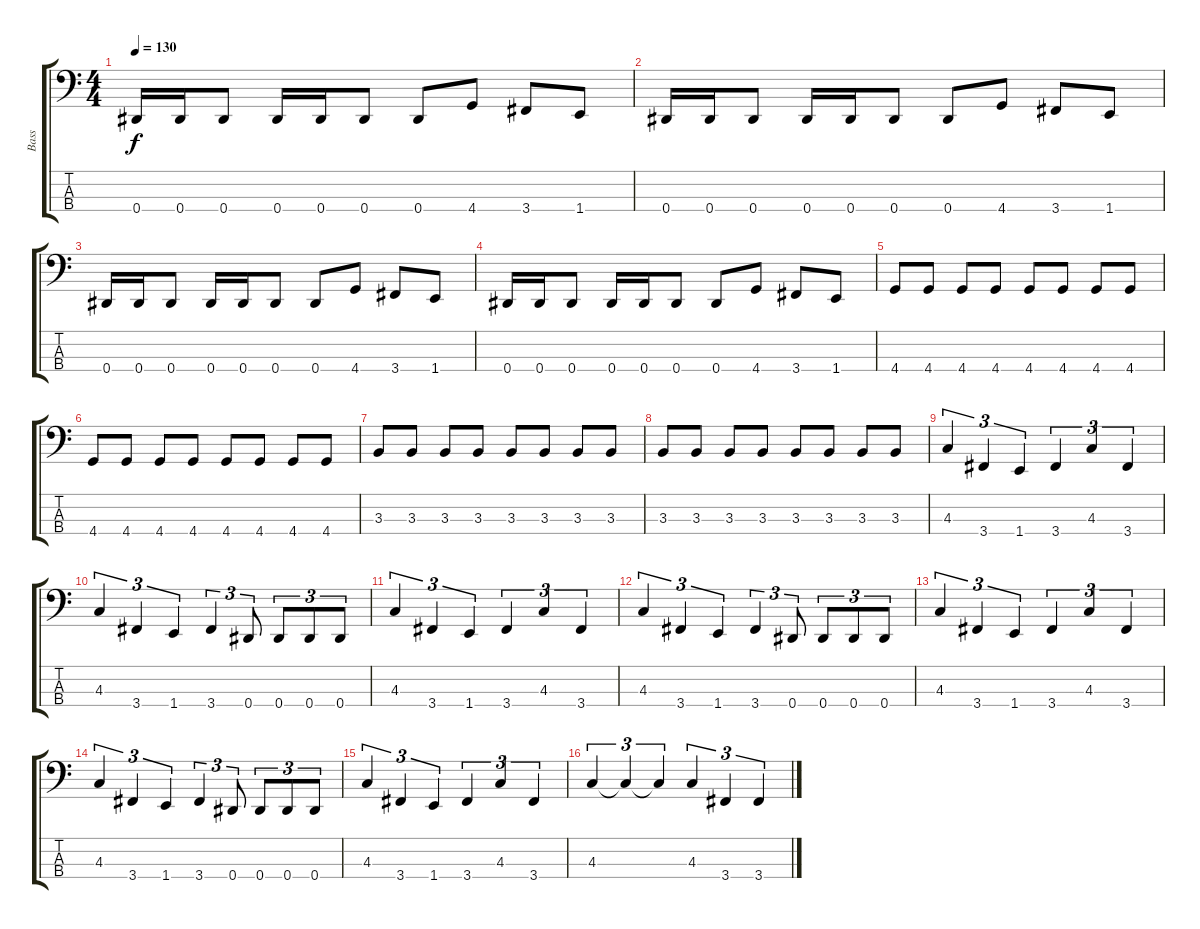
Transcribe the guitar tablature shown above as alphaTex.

\track ("Bass" "Bass") {instrument electricbasspick}
\staff {score tabs}
\tuning (Gb2 Db2 Ab1 Eb1) {hide}
\ts (4 4)
\tempo 130
\clef f4
\ks c
0.4.16{dy f} 0.4.16 0.4.8 0.4.16 0.4.16 0.4.8 0.4.8 4.4.8 3.4.8 1.4.8 |
0.4.16 0.4.16 0.4.8 0.4.16 0.4.16 0.4.8 0.4.8 4.4.8 3.4.8 1.4.8 |
0.4.16 0.4.16 0.4.8 0.4.16 0.4.16 0.4.8 0.4.8 4.4.8 3.4.8 1.4.8 |
0.4.16 0.4.16 0.4.8 0.4.16 0.4.16 0.4.8 0.4.8 4.4.8 3.4.8 1.4.8 |
4.4.8 4.4.8 4.4.8 4.4.8 4.4.8 4.4.8 4.4.8 4.4.8 |
4.4.8 4.4.8 4.4.8 4.4.8 4.4.8 4.4.8 4.4.8 4.4.8 |
3.3.8 3.3.8 3.3.8 3.3.8 3.3.8 3.3.8 3.3.8 3.3.8 |
3.3.8 3.3.8 3.3.8 3.3.8 3.3.8 3.3.8 3.3.8 3.3.8 |
4.3.4{tu (3 2)} 3.4.4{tu (3 2)} 1.4.4{tu (3 2)} 3.4.4{tu (3 2)} 4.3.4{tu (3 2)} 3.4.4{tu (3 2)} |
4.3.4{tu (3 2)} 3.4.4{tu (3 2)} 1.4.4{tu (3 2)} 3.4.4{tu (3 2)} 0.4.8{tu (3 2)} 0.4.8{tu (3 2)} 0.4.8{tu (3 2)} 0.4.8{tu (3 2)} |
4.3.4{tu (3 2)} 3.4.4{tu (3 2)} 1.4.4{tu (3 2)} 3.4.4{tu (3 2)} 4.3.4{tu (3 2)} 3.4.4{tu (3 2)} |
4.3.4{tu (3 2)} 3.4.4{tu (3 2)} 1.4.4{tu (3 2)} 3.4.4{tu (3 2)} 0.4.8{tu (3 2)} 0.4.8{tu (3 2)} 0.4.8{tu (3 2)} 0.4.8{tu (3 2)} |
4.3.4{tu (3 2)} 3.4.4{tu (3 2)} 1.4.4{tu (3 2)} 3.4.4{tu (3 2)} 4.3.4{tu (3 2)} 3.4.4{tu (3 2)} |
4.3.4{tu (3 2)} 3.4.4{tu (3 2)} 1.4.4{tu (3 2)} 3.4.4{tu (3 2)} 0.4.8{tu (3 2)} 0.4.8{tu (3 2)} 0.4.8{tu (3 2)} 0.4.8{tu (3 2)} |
4.3.4{tu (3 2)} 3.4.4{tu (3 2)} 1.4.4{tu (3 2)} 3.4.4{tu (3 2)} 4.3.4{tu (3 2)} 3.4.4{tu (3 2)} |
4.3.4{tu (3 2)} 4.3{t}.4{tu (3 2)} 4.3{t}.4{tu (3 2)} 4.3.4{tu (3 2)} 3.4.4{tu (3 2)} 3.4.4{tu (3 2)}
